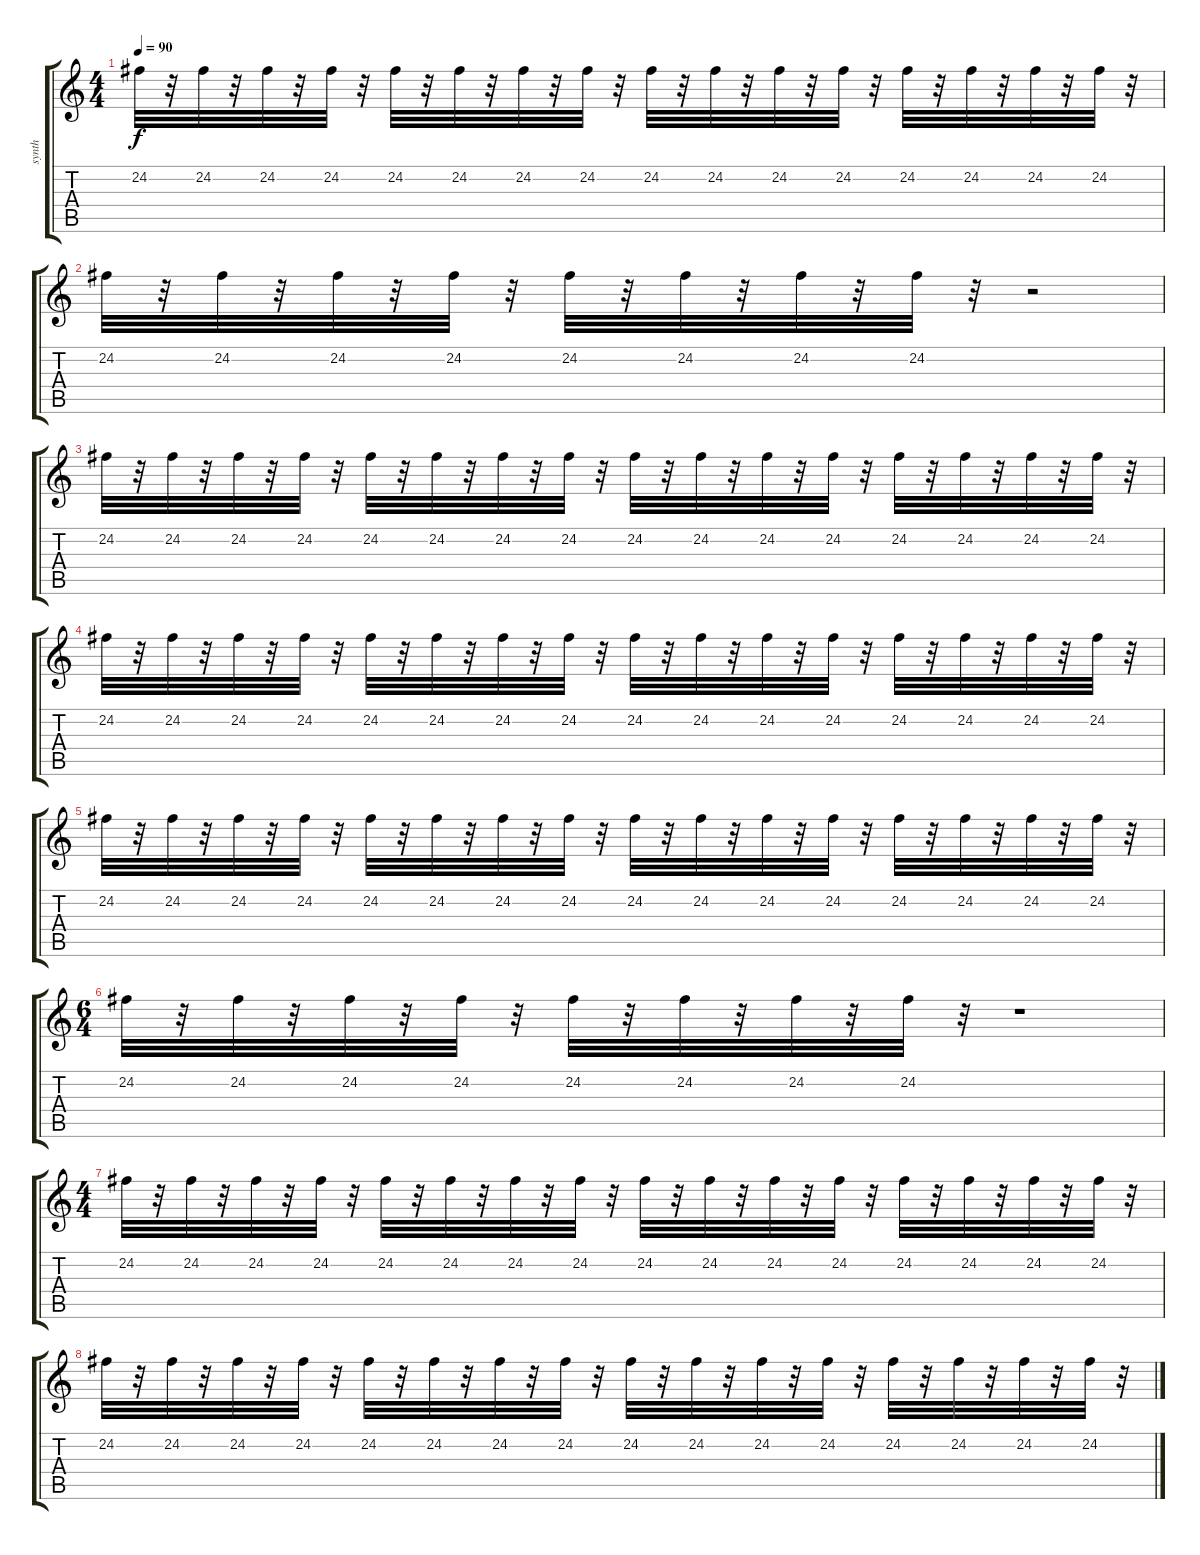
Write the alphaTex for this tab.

\track ("synth" "synth") {instrument lead1square}
\staff {score tabs}
\tuning (B3 Gb3 D3 A2 E2 B1) {hide}
\ts (4 4)
\tempo 90
\clef g2
\ks c
24.2.32{dy f} r.32 24.2.32 r.32 24.2.32 r.32 24.2.32 r.32 24.2.32 r.32 24.2.32 r.32 24.2.32 r.32 24.2.32 r.32 24.2.32 r.32 24.2.32 r.32 24.2.32 r.32 24.2.32 r.32 24.2.32 r.32 24.2.32 r.32 24.2.32 r.32 24.2.32 r.32 |
24.2.32 r.32 24.2.32 r.32 24.2.32 r.32 24.2.32 r.32 24.2.32 r.32 24.2.32 r.32 24.2.32 r.32 24.2.32 r.32 r.2 |
24.2.32 r.32 24.2.32 r.32 24.2.32 r.32 24.2.32 r.32 24.2.32 r.32 24.2.32 r.32 24.2.32 r.32 24.2.32 r.32 24.2.32 r.32 24.2.32 r.32 24.2.32 r.32 24.2.32 r.32 24.2.32 r.32 24.2.32 r.32 24.2.32 r.32 24.2.32 r.32 |
24.2.32 r.32 24.2.32 r.32 24.2.32 r.32 24.2.32 r.32 24.2.32 r.32 24.2.32 r.32 24.2.32 r.32 24.2.32 r.32 24.2.32 r.32 24.2.32 r.32 24.2.32 r.32 24.2.32 r.32 24.2.32 r.32 24.2.32 r.32 24.2.32 r.32 24.2.32 r.32 |
24.2.32 r.32 24.2.32 r.32 24.2.32 r.32 24.2.32 r.32 24.2.32 r.32 24.2.32 r.32 24.2.32 r.32 24.2.32 r.32 24.2.32 r.32 24.2.32 r.32 24.2.32 r.32 24.2.32 r.32 24.2.32 r.32 24.2.32 r.32 24.2.32 r.32 24.2.32 r.32 |
\ts (6 4)
24.2.32 r.32 24.2.32 r.32 24.2.32 r.32 24.2.32 r.32 24.2.32 r.32 24.2.32 r.32 24.2.32 r.32 24.2.32 r.32 r.1 |
\ts (4 4)
24.2.32 r.32 24.2.32 r.32 24.2.32 r.32 24.2.32 r.32 24.2.32 r.32 24.2.32 r.32 24.2.32 r.32 24.2.32 r.32 24.2.32 r.32 24.2.32 r.32 24.2.32 r.32 24.2.32 r.32 24.2.32 r.32 24.2.32 r.32 24.2.32 r.32 24.2.32 r.32 |
24.2.32 r.32 24.2.32 r.32 24.2.32 r.32 24.2.32 r.32 24.2.32 r.32 24.2.32 r.32 24.2.32 r.32 24.2.32 r.32 24.2.32 r.32 24.2.32 r.32 24.2.32 r.32 24.2.32 r.32 24.2.32 r.32 24.2.32 r.32 24.2.32 r.32 24.2.32 r.32
